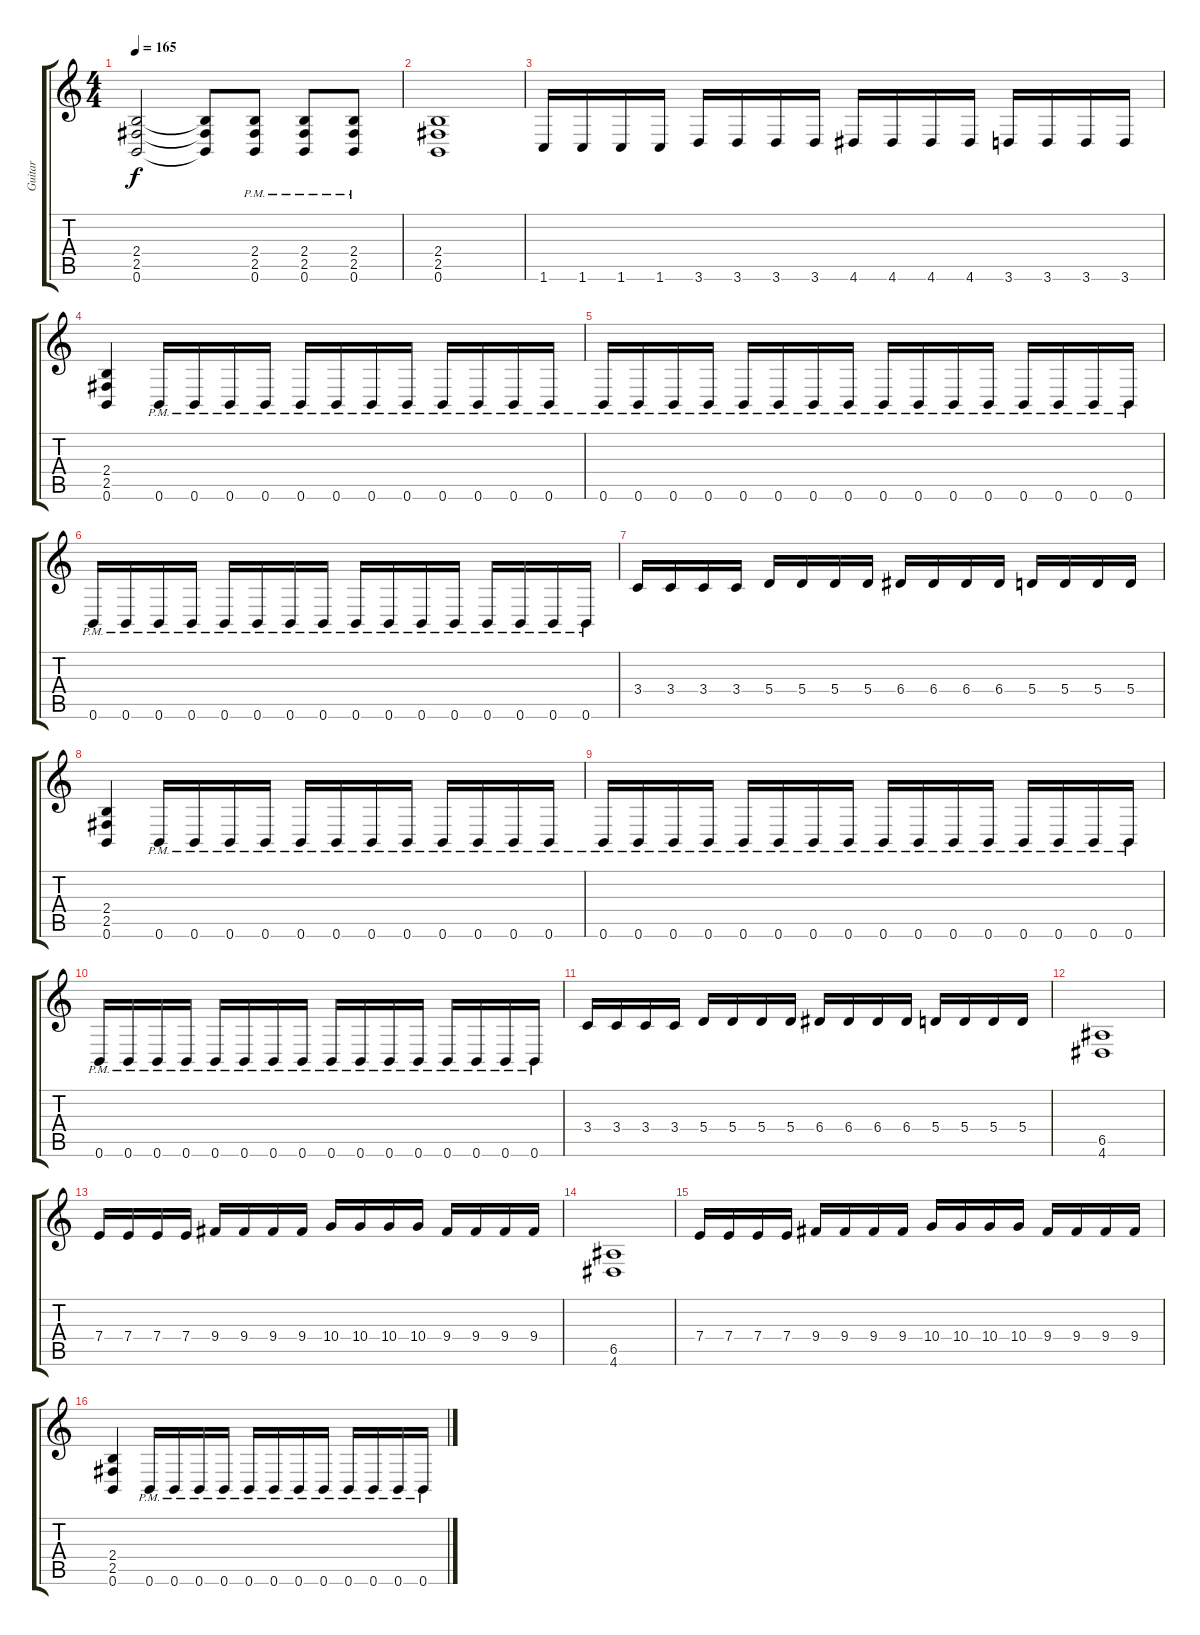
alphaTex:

\track ("Guitar" "Guitar") {instrument distortionguitar}
\staff {score tabs}
\tuning (B3 Gb3 D3 A2 E2 B1) {hide}
\ts (4 4)
\tempo 165
\clef g2
\ks c
(2.4{t} 2.5{t} 0.6{t}).2{dy f} (2.4{t} 2.5{t} 0.6{t}).8 (2.4{pm} 2.5{pm} 0.6{pm}).8 (2.4{pm} 2.5{pm} 0.6{pm}).8 (2.4{pm} 2.5{pm} 0.6{pm}).8 |
(2.4 2.5 0.6).1 |
1.6.16 1.6.16 1.6.16 1.6.16 3.6.16 3.6.16 3.6.16 3.6.16 4.6.16 4.6.16 4.6.16 4.6.16 3.6.16 3.6.16 3.6.16 3.6.16 |
(2.4 2.5 0.6).4 0.6{pm}.16 0.6{pm}.16 0.6{pm}.16 0.6{pm}.16 0.6{pm}.16 0.6{pm}.16 0.6{pm}.16 0.6{pm}.16 0.6{pm}.16 0.6{pm}.16 0.6{pm}.16 0.6{pm}.16 |
0.6{pm}.16 0.6{pm}.16 0.6{pm}.16 0.6{pm}.16 0.6{pm}.16 0.6{pm}.16 0.6{pm}.16 0.6{pm}.16 0.6{pm}.16 0.6{pm}.16 0.6{pm}.16 0.6{pm}.16 0.6{pm}.16 0.6{pm}.16 0.6{pm}.16 0.6{pm}.16 |
0.6{pm}.16 0.6{pm}.16 0.6{pm}.16 0.6{pm}.16 0.6{pm}.16 0.6{pm}.16 0.6{pm}.16 0.6{pm}.16 0.6{pm}.16 0.6{pm}.16 0.6{pm}.16 0.6{pm}.16 0.6{pm}.16 0.6{pm}.16 0.6{pm}.16 0.6{pm}.16 |
3.4.16 3.4.16 3.4.16 3.4.16 5.4.16 5.4.16 5.4.16 5.4.16 6.4.16 6.4.16 6.4.16 6.4.16 5.4.16 5.4.16 5.4.16 5.4.16 |
(2.4 2.5 0.6).4 0.6{pm}.16 0.6{pm}.16 0.6{pm}.16 0.6{pm}.16 0.6{pm}.16 0.6{pm}.16 0.6{pm}.16 0.6{pm}.16 0.6{pm}.16 0.6{pm}.16 0.6{pm}.16 0.6{pm}.16 |
0.6{pm}.16 0.6{pm}.16 0.6{pm}.16 0.6{pm}.16 0.6{pm}.16 0.6{pm}.16 0.6{pm}.16 0.6{pm}.16 0.6{pm}.16 0.6{pm}.16 0.6{pm}.16 0.6{pm}.16 0.6{pm}.16 0.6{pm}.16 0.6{pm}.16 0.6{pm}.16 |
0.6{pm}.16 0.6{pm}.16 0.6{pm}.16 0.6{pm}.16 0.6{pm}.16 0.6{pm}.16 0.6{pm}.16 0.6{pm}.16 0.6{pm}.16 0.6{pm}.16 0.6{pm}.16 0.6{pm}.16 0.6{pm}.16 0.6{pm}.16 0.6{pm}.16 0.6{pm}.16 |
3.4.16 3.4.16 3.4.16 3.4.16 5.4.16 5.4.16 5.4.16 5.4.16 6.4.16 6.4.16 6.4.16 6.4.16 5.4.16 5.4.16 5.4.16 5.4.16 |
(6.5 4.6).1 |
7.4.16 7.4.16 7.4.16 7.4.16 9.4.16 9.4.16 9.4.16 9.4.16 10.4.16 10.4.16 10.4.16 10.4.16 9.4.16 9.4.16 9.4.16 9.4.16 |
(6.5 4.6).1 |
7.4.16 7.4.16 7.4.16 7.4.16 9.4.16 9.4.16 9.4.16 9.4.16 10.4.16 10.4.16 10.4.16 10.4.16 9.4.16 9.4.16 9.4.16 9.4.16 |
(2.4 2.5 0.6).4 0.6{pm}.16 0.6{pm}.16 0.6{pm}.16 0.6{pm}.16 0.6{pm}.16 0.6{pm}.16 0.6{pm}.16 0.6{pm}.16 0.6{pm}.16 0.6{pm}.16 0.6{pm}.16 0.6{pm}.16
